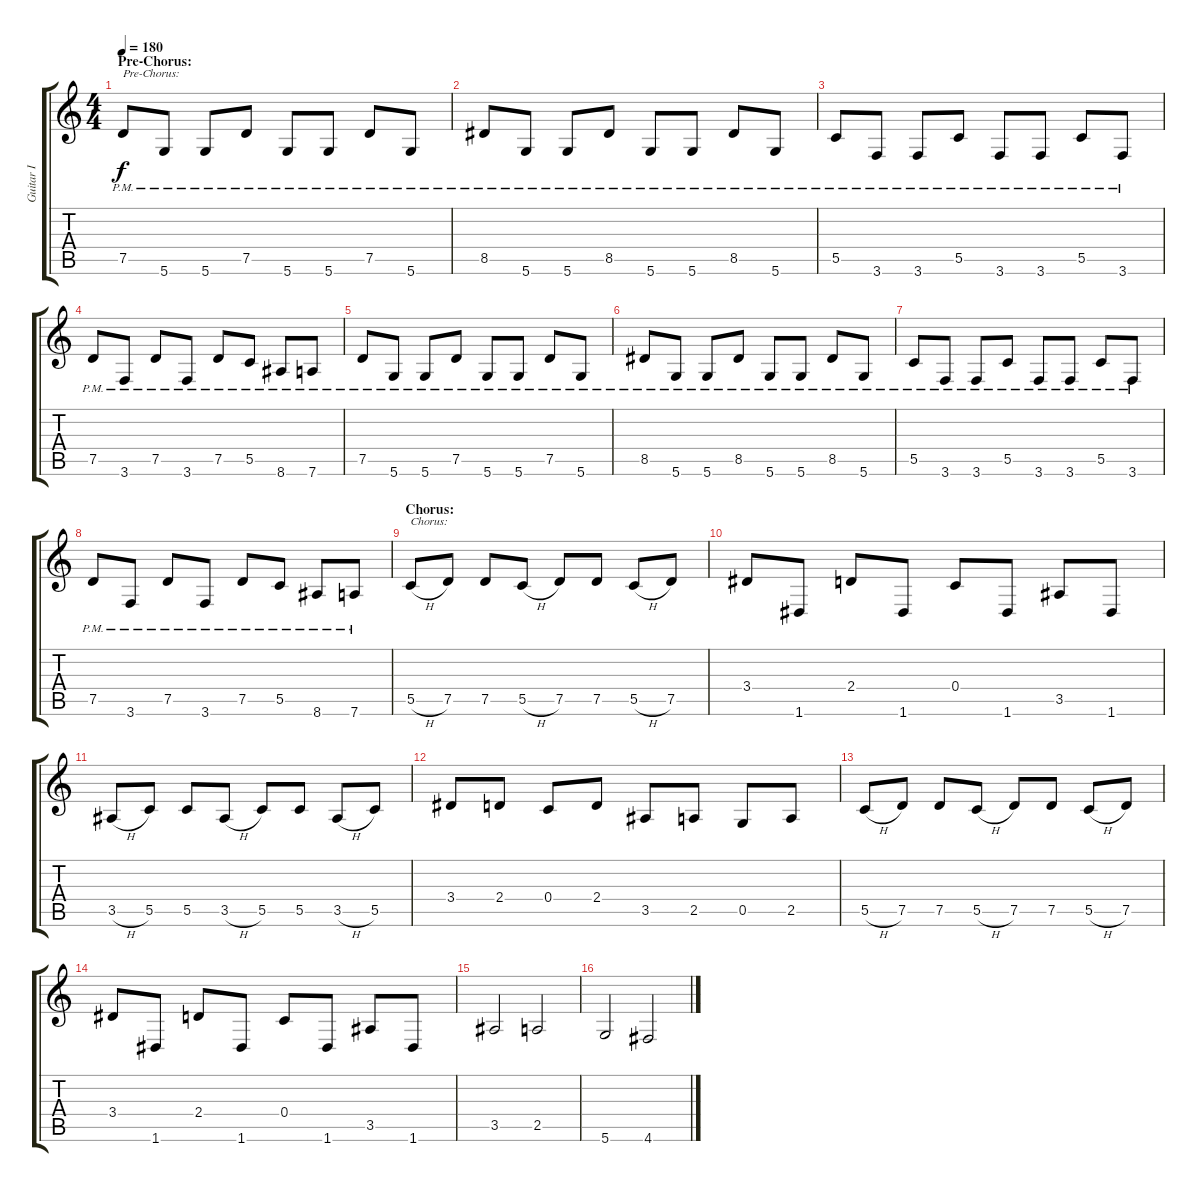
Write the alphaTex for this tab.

\track ("Guitar I" "Guitar I") {instrument distortionguitar}
\staff {score tabs}
\tuning (D4 A3 F3 C3 G2 D2) {hide}
\ts (4 4)
\section ("" "Pre-Chorus:")
\tempo 180
\clef g2
\ks c
7.5{pm}.8{txt "Pre-Chorus:" dy f} 5.6{pm}.8 5.6{pm}.8 7.5{pm}.8 5.6{pm}.8 5.6{pm}.8 7.5{pm}.8 5.6{pm}.8 |
8.5{pm}.8 5.6{pm}.8 5.6{pm}.8 8.5{pm}.8 5.6{pm}.8 5.6{pm}.8 8.5{pm}.8 5.6{pm}.8 |
5.5{pm}.8 3.6{pm}.8 3.6{pm}.8 5.5{pm}.8 3.6{pm}.8 3.6{pm}.8 5.5{pm}.8 3.6{pm}.8 |
7.5{pm}.8 3.6{pm}.8 7.5{pm}.8 3.6{pm}.8 7.5{pm}.8 5.5{pm}.8 8.6{pm}.8 7.6{pm}.8 |
7.5{pm}.8 5.6{pm}.8 5.6{pm}.8 7.5{pm}.8 5.6{pm}.8 5.6{pm}.8 7.5{pm}.8 5.6{pm}.8 |
8.5{pm}.8 5.6{pm}.8 5.6{pm}.8 8.5{pm}.8 5.6{pm}.8 5.6{pm}.8 8.5{pm}.8 5.6{pm}.8 |
5.5{pm}.8 3.6{pm}.8 3.6{pm}.8 5.5{pm}.8 3.6{pm}.8 3.6{pm}.8 5.5{pm}.8 3.6{pm}.8 |
7.5{pm}.8 3.6{pm}.8 7.5{pm}.8 3.6{pm}.8 7.5{pm}.8 5.5{pm}.8 8.6{pm}.8 7.6{pm}.8 |
\section ("" "Chorus:")
5.5{h}.8{txt "Chorus:"} 7.5.8 7.5.8 5.5{h}.8 7.5.8 7.5.8 5.5{h}.8 7.5.8 |
3.4.8 1.6.8 2.4.8 1.6.8 0.4.8 1.6.8 3.5.8 1.6.8 |
3.5{h}.8 5.5.8 5.5.8 3.5{h}.8 5.5.8 5.5.8 3.5{h}.8 5.5.8 |
3.4.8 2.4.8 0.4.8 2.4.8 3.5.8 2.5.8 0.5.8 2.5.8 |
5.5{h}.8 7.5.8 7.5.8 5.5{h}.8 7.5.8 7.5.8 5.5{h}.8 7.5.8 |
3.4.8 1.6.8 2.4.8 1.6.8 0.4.8 1.6.8 3.5.8 1.6.8 |
3.5.2 2.5.2 |
5.6.2 4.6.2
